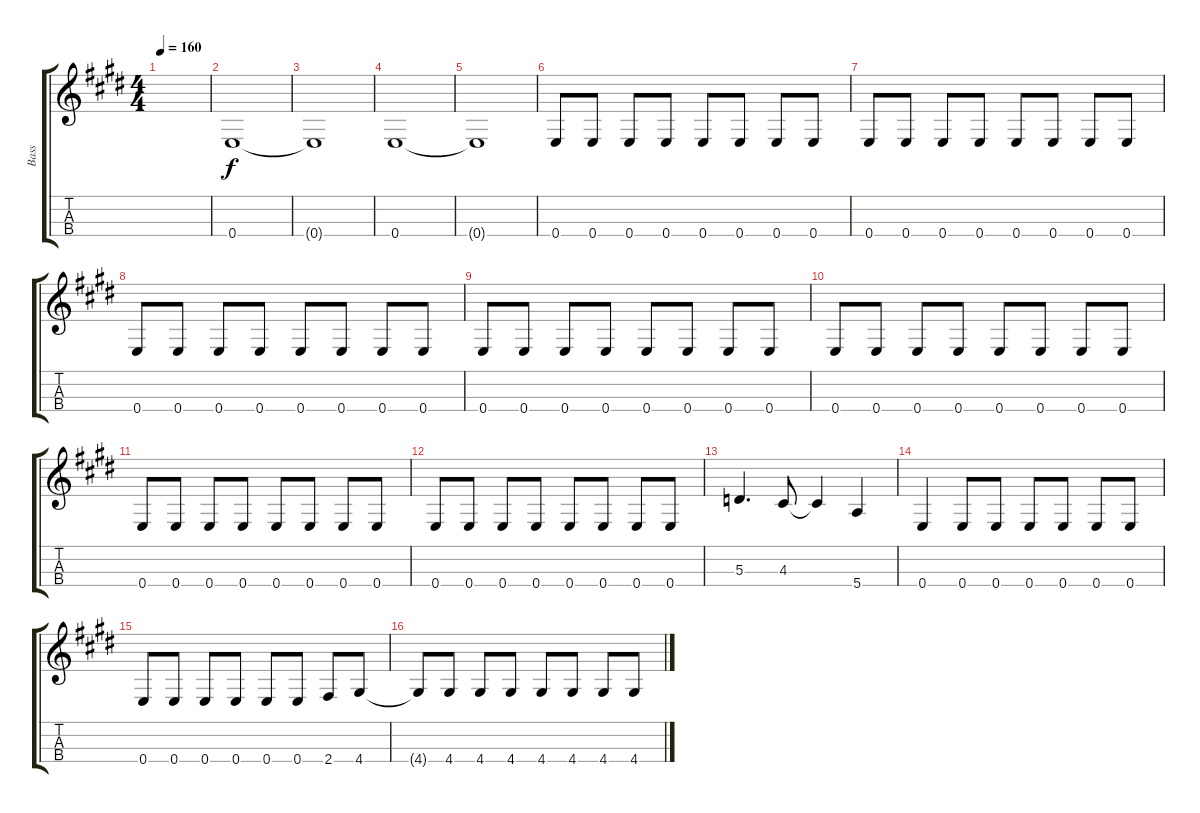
\track ("Bass" "Bass") {instrument synthbass2}
\staff {score tabs}
\tuning (G3 D3 A2 E2) {hide}
\ts (4 4)
\tempo 160
\clef g2
\ks e
|
0.4.1 |
0.4{t}.1 |
0.4.1 |
0.4{t}.1 |
0.4.8 0.4.8 0.4.8 0.4.8 0.4.8 0.4.8 0.4.8 0.4.8 |
0.4.8 0.4.8 0.4.8 0.4.8 0.4.8 0.4.8 0.4.8 0.4.8 |
0.4.8 0.4.8 0.4.8 0.4.8 0.4.8 0.4.8 0.4.8 0.4.8 |
0.4.8 0.4.8 0.4.8 0.4.8 0.4.8 0.4.8 0.4.8 0.4.8 |
0.4.8 0.4.8 0.4.8 0.4.8 0.4.8 0.4.8 0.4.8 0.4.8 |
0.4.8 0.4.8 0.4.8 0.4.8 0.4.8 0.4.8 0.4.8 0.4.8 |
0.4.8 0.4.8 0.4.8 0.4.8 0.4.8 0.4.8 0.4.8 0.4.8 |
5.3.4{d} 4.3.8 4.3{t}.4 5.4.4 |
0.4.4 0.4.8 0.4.8 0.4.8 0.4.8 0.4.8 0.4.8 |
0.4.8 0.4.8 0.4.8 0.4.8 0.4.8 0.4.8 2.4.8 4.4.8 |
4.4{t}.8 4.4.8 4.4.8 4.4.8 4.4.8 4.4.8 4.4.8 4.4.8
